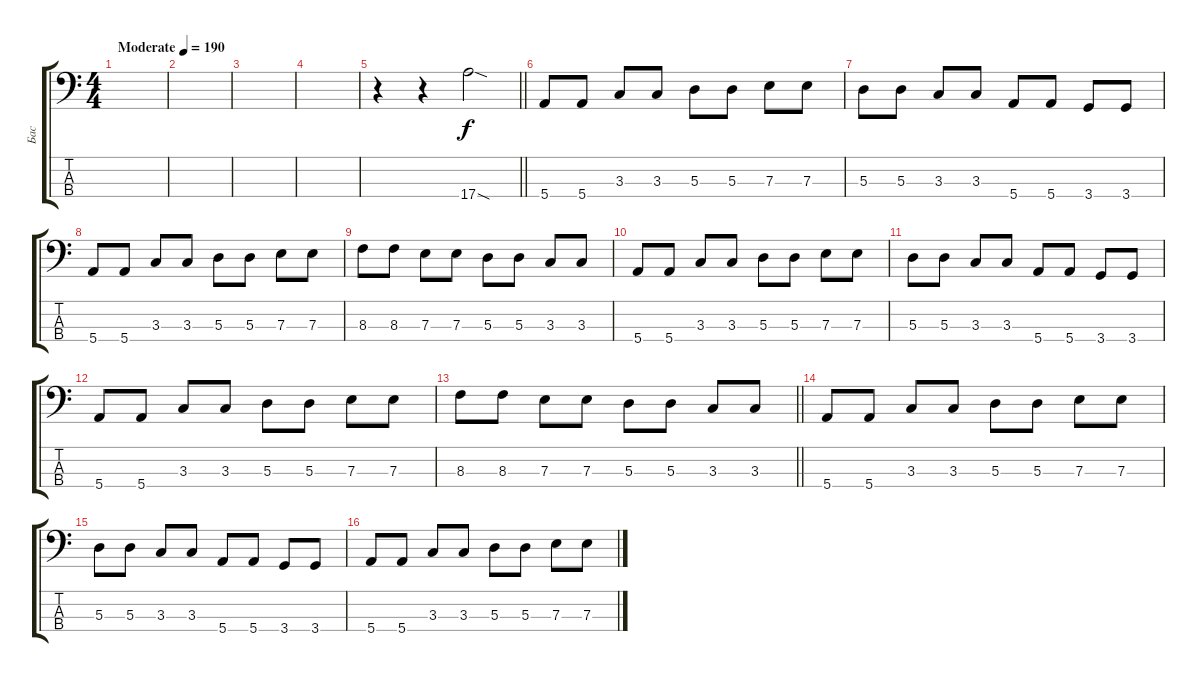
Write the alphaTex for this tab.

\track ("Бас" "Бас") {instrument electricbassfinger}
\staff {score tabs}
\tuning (G2 D2 A1 E1) {hide}
\ts (4 4)
\tempo (190 "Moderate")
\clef f4
\ks c
|
|
|
|
\barLineRight lightlight
r.4 r.4 17.4{sod}.2 |
\section ("" " ")
5.4.8 5.4.8 3.3.8 3.3.8 5.3.8 5.3.8 7.3.8 7.3.8 |
5.3.8 5.3.8 3.3.8 3.3.8 5.4.8 5.4.8 3.4.8 3.4.8 |
5.4.8 5.4.8 3.3.8 3.3.8 5.3.8 5.3.8 7.3.8 7.3.8 |
8.3.8 8.3.8 7.3.8 7.3.8 5.3.8 5.3.8 3.3.8 3.3.8 |
5.4.8 5.4.8 3.3.8 3.3.8 5.3.8 5.3.8 7.3.8 7.3.8 |
5.3.8 5.3.8 3.3.8 3.3.8 5.4.8 5.4.8 3.4.8 3.4.8 |
5.4.8 5.4.8 3.3.8 3.3.8 5.3.8 5.3.8 7.3.8 7.3.8 |
\barLineRight lightlight
8.3.8 8.3.8 7.3.8 7.3.8 5.3.8 5.3.8 3.3.8 3.3.8 |
\section ("" " ")
5.4.8 5.4.8 3.3.8 3.3.8 5.3.8 5.3.8 7.3.8 7.3.8 |
5.3.8 5.3.8 3.3.8 3.3.8 5.4.8 5.4.8 3.4.8 3.4.8 |
5.4.8 5.4.8 3.3.8 3.3.8 5.3.8 5.3.8 7.3.8 7.3.8
